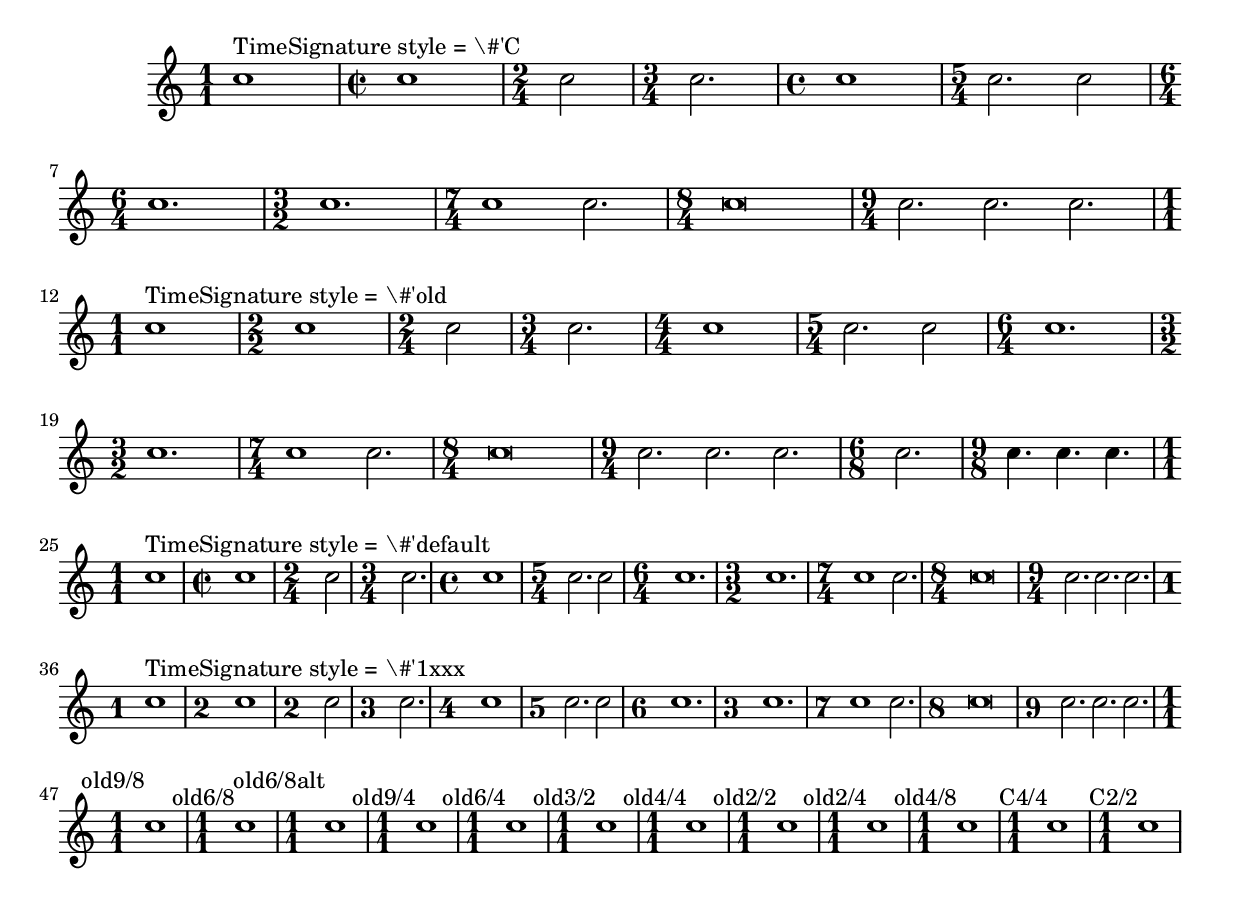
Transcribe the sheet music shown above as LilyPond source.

\version "1.3.146"

\score { 
  \context Voice \notes\relative c {
    \property Staff.TimeSignature \override #'style = #'C
    \time 1/1
    c''1^"TimeSignature style = \#'C" 
    \time 2/2 
    c1 
    \time 2/4 
    c2 
    \time 3/4 
    c2. 
    \time 4/4 
    c1 
    \time 5/4 
    c2. c2 
    \time 6/4 
    c1. 
    \time 3/2 
    c1. 
    \time 7/4 
    c1 c2. 
    \time 8/4 
    c\breve
    \time 9/4 
    c2. c2. c2. 
    \break
    \property Staff.TimeSignature \set #'style = #'old
    \time 1/1 
    c1^"TimeSignature style = \#'old" 
    \time 2/2 
    c1 
    \time 2/4 
    c2 
    \time 3/4 
    c2. 
    \time 4/4 
    c1 
    \time 5/4 
    c2. c2 
    \time 6/4 
    c1. 
    \time 3/2 
    c1. 
    \time 7/4 
    c1 c2. 
    \time 8/4 
    c\breve 
    \time 9/4 
    c2. c2. c2. 
    \time 6/8 
    c2. 
    \time 9/8 
    c4. c4. c4. 
    \break
    % Lilypond doesn't understand 'default => it does what you want
    \property Staff.TimeSignature \set #'style = #'default
    \time 1/1 
    c1^"TimeSignature style = \#'default"
    \time 2/2 
    c1
    \time 2/4 
    c2 
    \time 3/4 
    c2.
    \time 4/4 
    c1
    \time 5/4 
    c2. c2
    \time 6/4 
    c1.
    \time 3/2 
    c1.
    \time 7/4 
    c1 c2.
    \time 8/4 
    c\breve 
    \time 9/4 
    c2. c2. c2.
    \break
    % If the style starts with a '1', you get this style
    \property Staff.TimeSignature \set #'style = #'1style
    \time 1/1 
    c1^"TimeSignature style = \#'1xxx"
    \time 2/2 
    c1
    \time 2/4 
    c2 
    \time 3/4 
    c2.
    \time 4/4 
    c1
    \time 5/4 
    c2. c2
    \time 6/4 
    c1.
    \time 3/2 
    c1.
    \time 7/4 
    c1 c2.
    \time 8/4 
    c\breve 
    \time 9/4 
    c2. c2. c2. 
    \break
    \property Staff.TextScript \override #'self-alignment-X = #1
    \property Staff.TimeSignature \set #'style = #'old9/8
    \time 1/1 
    c1^"old9/8" 
    \property Staff.TimeSignature \set #'style = #'old6/8
    \time 1/1 
    c1^"old6/8" 
    \property Staff.TimeSignature \set #'style = #'old6/8alt
    \time 1/1 
    c1^"old6/8alt" 
    \property Staff.TimeSignature \set #'style = #'old9/4
    \time 1/1 
    c1^"old9/4" 
    \property Staff.TimeSignature \set #'style = #'old6/4
    \time 1/1 
    c1^"old6/4" 
    \property Staff.TimeSignature \set #'style = #'old3/2
    \time 1/1 
    c1^"old3/2" 
    \property Staff.TimeSignature \set #'style = #'old4/4
    \time 1/1 
    c1^"old4/4" 
    \property Staff.TimeSignature \set #'style = #'old2/2
    \time 1/1 
    c1^"old2/2"
    \property Staff.TimeSignature \set #'style = #'old2/4
    \time 1/1 
    c1^"old2/4" 
    \property Staff.TimeSignature \set #'style = #'old4/8
    \time 1/1 
    c1^"old4/8"
    \property Staff.TimeSignature \set #'style = #'C4/4
    \time 1/1 
    c1^"C4/4" 
    \property Staff.TimeSignature \set #'style = #'C2/2
    \time 1/1 
    c1^"C2/2" 
    
  }
  \paper { }  
  \midi { }
}
